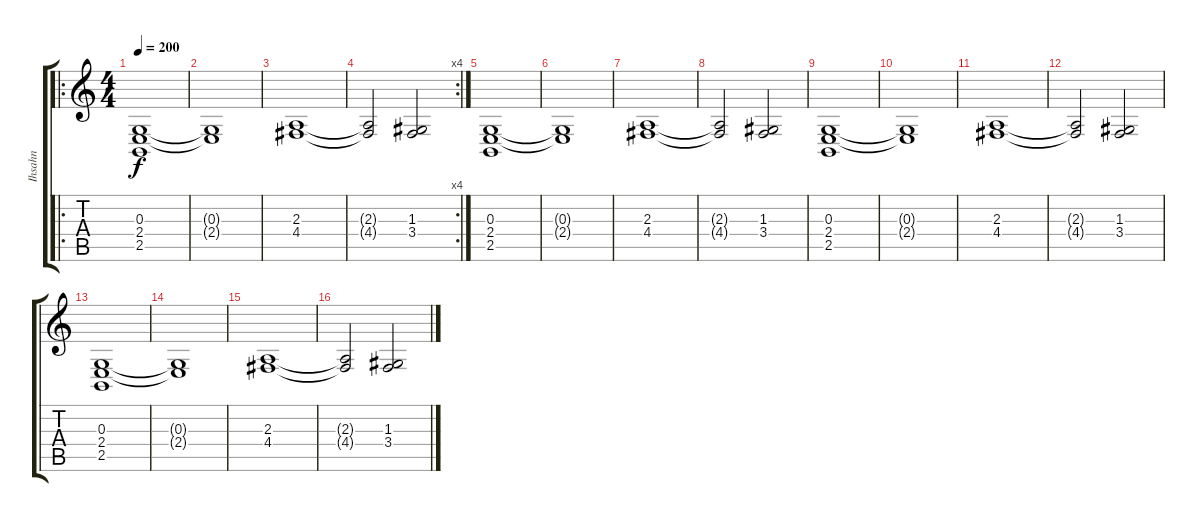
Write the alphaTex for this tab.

\track ("Ihsahn" "Ihsahn") {instrument choiraahs}
\staff {score tabs}
\tuning (E4 B3 G3 D3 A2 E2) {hide}
\ro
\ts (4 4)
\tempo 200
\clef g2
\ks c
(0.3 2.4 2.5).1{dy f} |
(0.3{t} 2.4{t}).1 |
(2.3 4.4).1 |
\rc 4
(2.3{t} 4.4{t}).2 (1.3 3.4).2 |
(0.3 2.4 2.5).1 |
(0.3{t} 2.4{t}).1 |
(2.3 4.4).1 |
(2.3{t} 4.4{t}).2 (1.3 3.4).2 |
(0.3 2.4 2.5).1 |
(0.3{t} 2.4{t}).1 |
(2.3 4.4).1 |
(2.3{t} 4.4{t}).2 (1.3 3.4).2 |
(0.3 2.4 2.5).1 |
(0.3{t} 2.4{t}).1 |
(2.3 4.4).1 |
(2.3{t} 4.4{t}).2 (1.3 3.4).2
